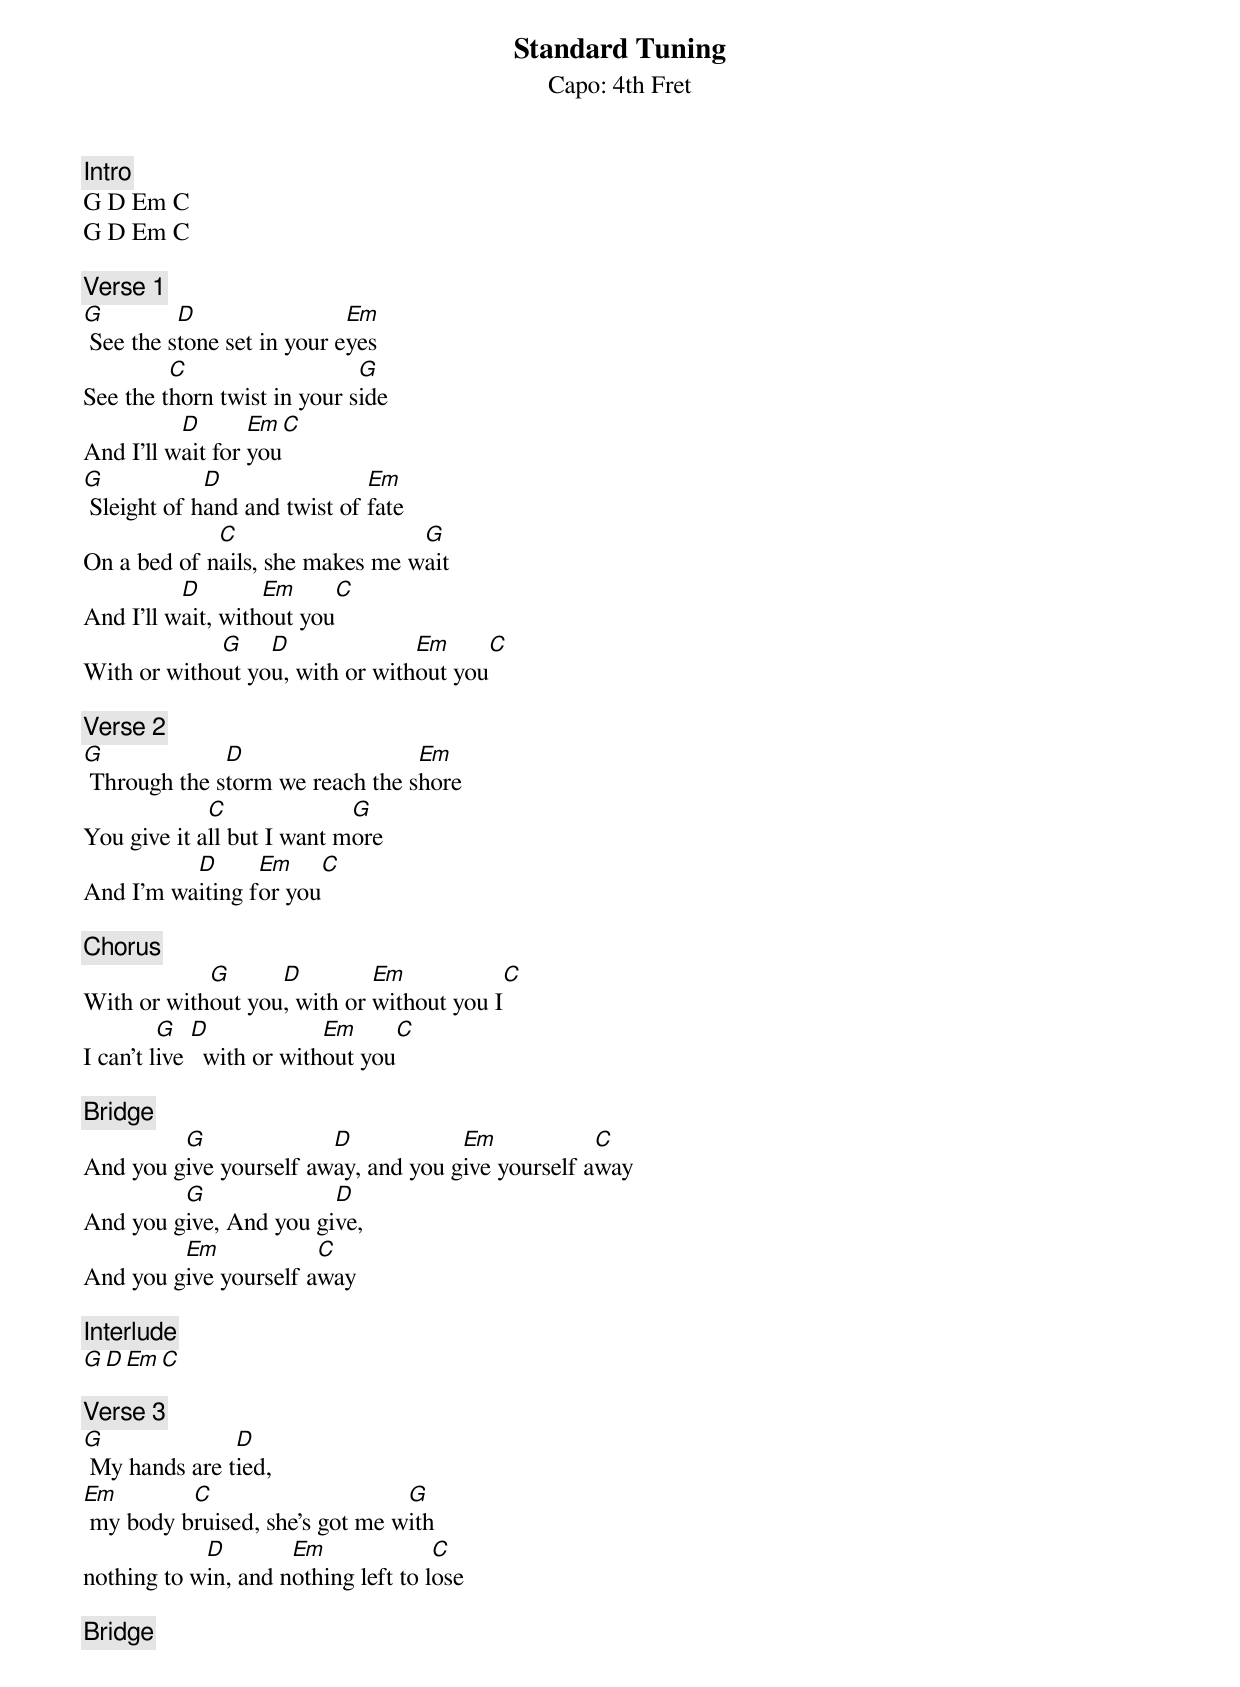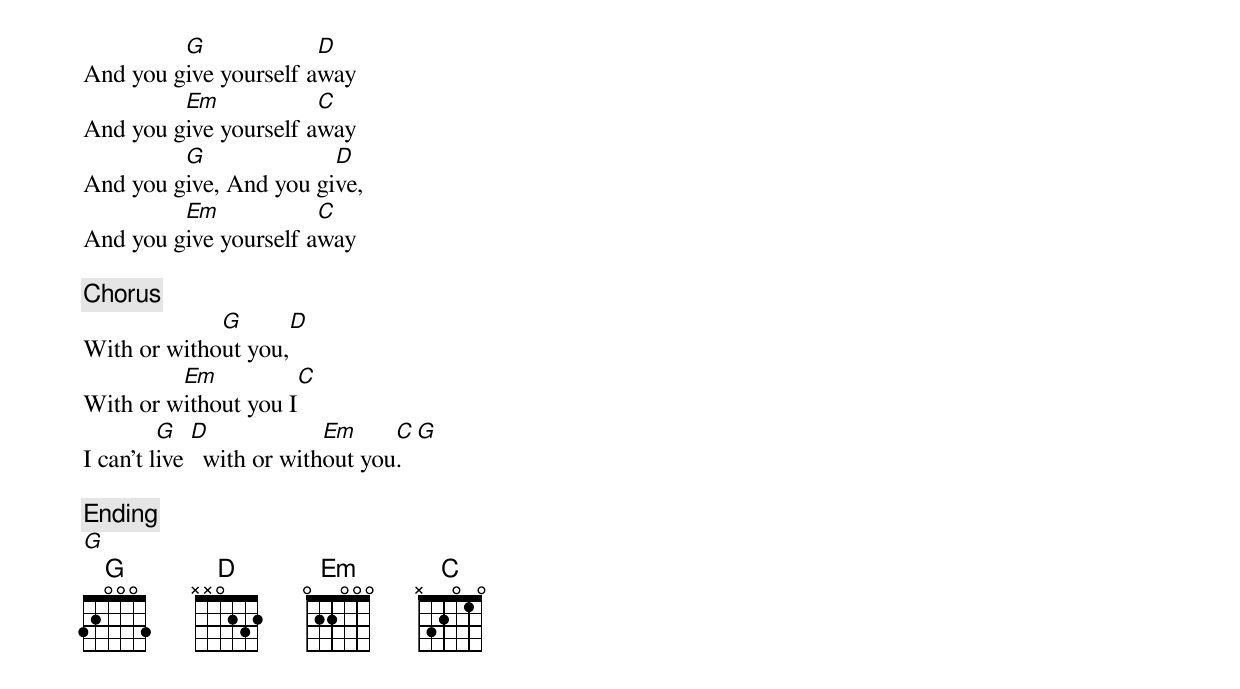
Standard Tuning
Capo: 4th Fret

[Intro]
G D Em C
G D Em C

[Verse 1]
G         D                 Em
 See the stone set in your eyes
         C                   G
See the thorn twist in your side
          D       Em    C
And I'll wait for you
G            D                Em
 Sleight of hand and twist of fate
             C                   G
On a bed of nails, she makes me wait
          D        Em      C
And I'll wait, without you
             G    D              Em     C
With or without you, with or without you

[Verse 2]
G             D                  Em
 Through the storm we reach the shore
             C              G
You give it all but I want more
          D      Em     C
And I'm waiting for you

[Chorus]
            G      D         Em           C
With or without you, with or without you I
         G   D             Em     C
I can't live   with or without you

[Bridge]
         G              D            Em            C
And you give yourself away, and you give yourself away
         G              D
And you give, And you give,
         Em            C
And you give yourself away

[Interlude]
G  D  Em  C

[Verse 3]
G              D
 My hands are tied,
Em        C                     G
 my body bruised, she's got me with
            D        Em              C
nothing to win, and nothing left to lose

[Bridge]
         G             D
And you give yourself away
         Em            C
And you give yourself away
         G              D
And you give, And you give,
         Em            C
And you give yourself away

[Chorus]
             G      D
With or without you,
         Em           C
With or without you I
         G   D             Em     C    G
I can't live   with or without you.

[Ending]
G
